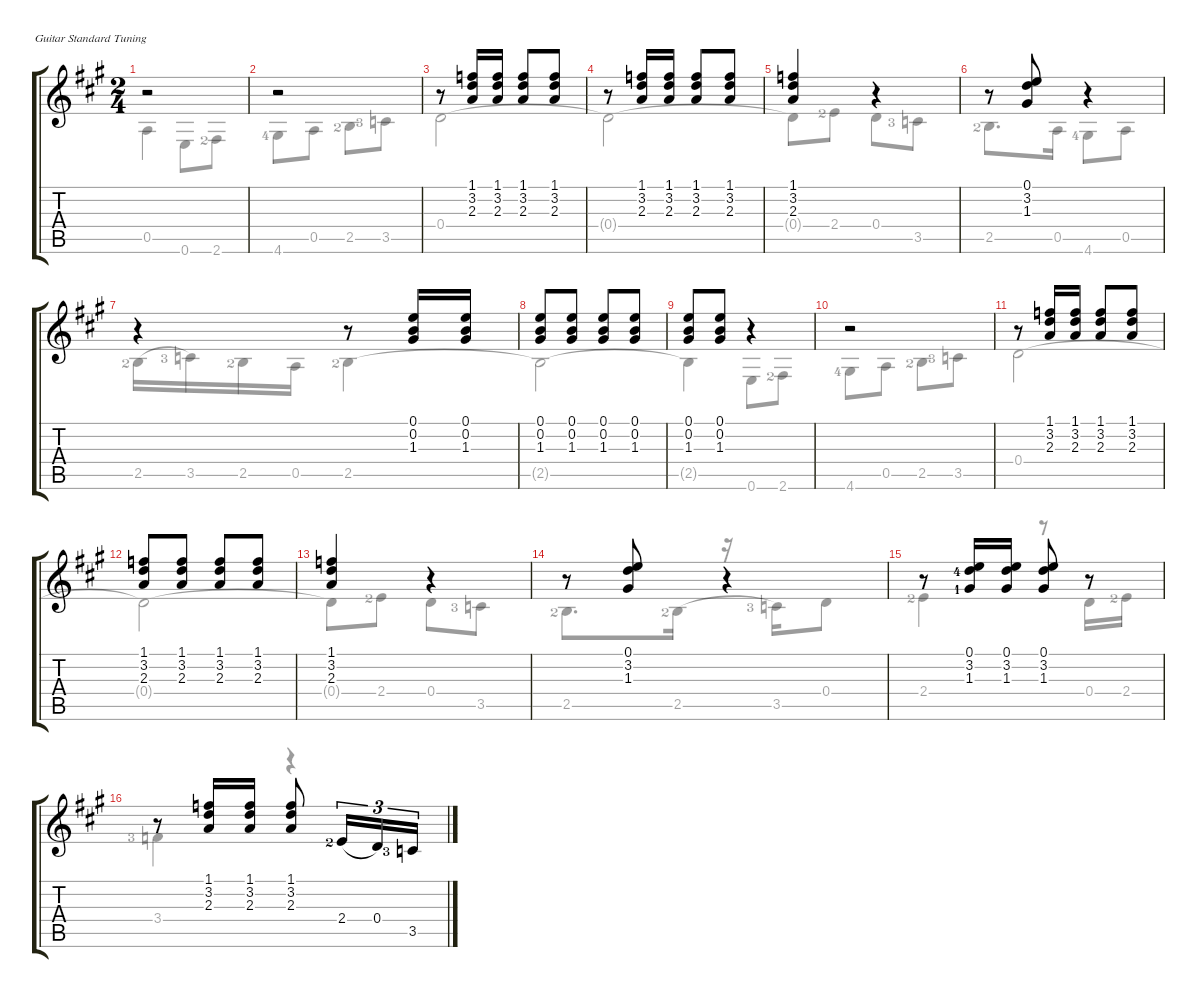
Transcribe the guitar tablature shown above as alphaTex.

\defaultSystemsLayout 4
\hideDynamics
\singleTrackTrackNamePolicy hidden
\multiTrackTrackNamePolicy hidden
\firstSystemTrackNameMode fullname
\firstSystemTrackNameOrientation horizontal
\otherSystemsTrackNameOrientation horizontal
\track ("Nylon Guitar" "Nylon Guit") {instrument acousticguitarnylon}
\staff {score tabs}
\tuning (E4 B3 G3 D3 A2 E2)
\voice
\ts (2 4)
\tempo (120 hide)
\clef g2
\ks a
r.2{dy mf} |
r.2 |
r.8 (1.1 3.2 2.3).16 (2.3 3.2 1.1).16 (1.1 3.2 2.3).8 (2.3 3.2 1.1).8 |
r.8 (1.1 3.2 2.3).16 (2.3 3.2 1.1).16 (1.1 3.2 2.3).8 (2.3 3.2 1.1).8 |
(2.3 3.2 1.1).4 r.4 |
r.8 (0.1 3.2 1.3).8 r.4 |
r.4 r.8 (0.1 0.2 1.3).16 (1.3 0.2 0.1).16 |
(0.1 0.2 1.3).8 (0.1 0.2 1.3).8 (0.1 0.2 1.3).8 (0.1 0.2 1.3).8 |
(0.1 0.2 1.3).8 (0.1 0.2 1.3).8 r.4 |
r.2 |
r.8 (1.1 3.2 2.3).16 (2.3 3.2 1.1).16 (1.1 3.2 2.3).8 (2.3 3.2 1.1).8 |
(2.3 3.2 1.1).8 (2.3 3.2 1.1).8 (2.3 3.2 1.1).8 (2.3 3.2 1.1).8 |
(2.3 3.2 1.1).4 r.4 |
r.8 (0.1 3.2 1.3).8 r.4 |
r.8 (0.1 3.2{lf 5} 1.3{lf 2}).16 (1.3 3.2 0.1).16 (0.1 3.2 1.3).8 r.8 |
r.8 (1.1 3.2 2.3).16 (2.3 3.2 1.1).16 (1.1 3.2 2.3).8 2.4{lf 3}.16{tu (3 2) legatoorigin} 0.4.16{tu (3 2)} 3.5{lf 4}.16{tu (3 2)}
\voice
\clef g2
\ottava regular
\simile none
\ks a
0.5.4{dy mf} 0.6.8 2.6{lf 3}.8 |
4.6{lf 5}.8 0.5.8 2.5{lf 3}.8 3.5{lf 4}.8 |
0.4.2 |
0.4{t}.2 |
0.4{t}.8 2.4{lf 3}.8 0.4.8 3.5{lf 4}.8 |
2.5{lf 3}.8{d} 0.5.16 4.6{lf 5}.8 0.5.8 |
2.5{lf 3}.16{legatoorigin} 3.5{lf 4}.16 2.5{lf 3}.16 0.5.16 2.5{lf 3}.4 |
2.5{t}.2 |
2.5{t}.4 0.6.8 2.6{lf 3}.8 |
4.6{lf 5}.8 0.5.8 2.5{lf 3}.8 3.5{lf 4}.8 |
0.4.2 |
0.4{t}.2 |
0.4{t}.8 2.4{lf 3}.8 0.4.8 3.5{lf 4}.8 |
2.5{lf 3}.8{d} 2.5{lf 3}.16{legatoorigin} r.16{legatoorigin} 3.5{lf 4}.16 0.4.8 |
2.4{lf 3}.4 r.8 0.4.16 2.4{lf 3}.16 |
3.4{lf 4}.4 r.4
